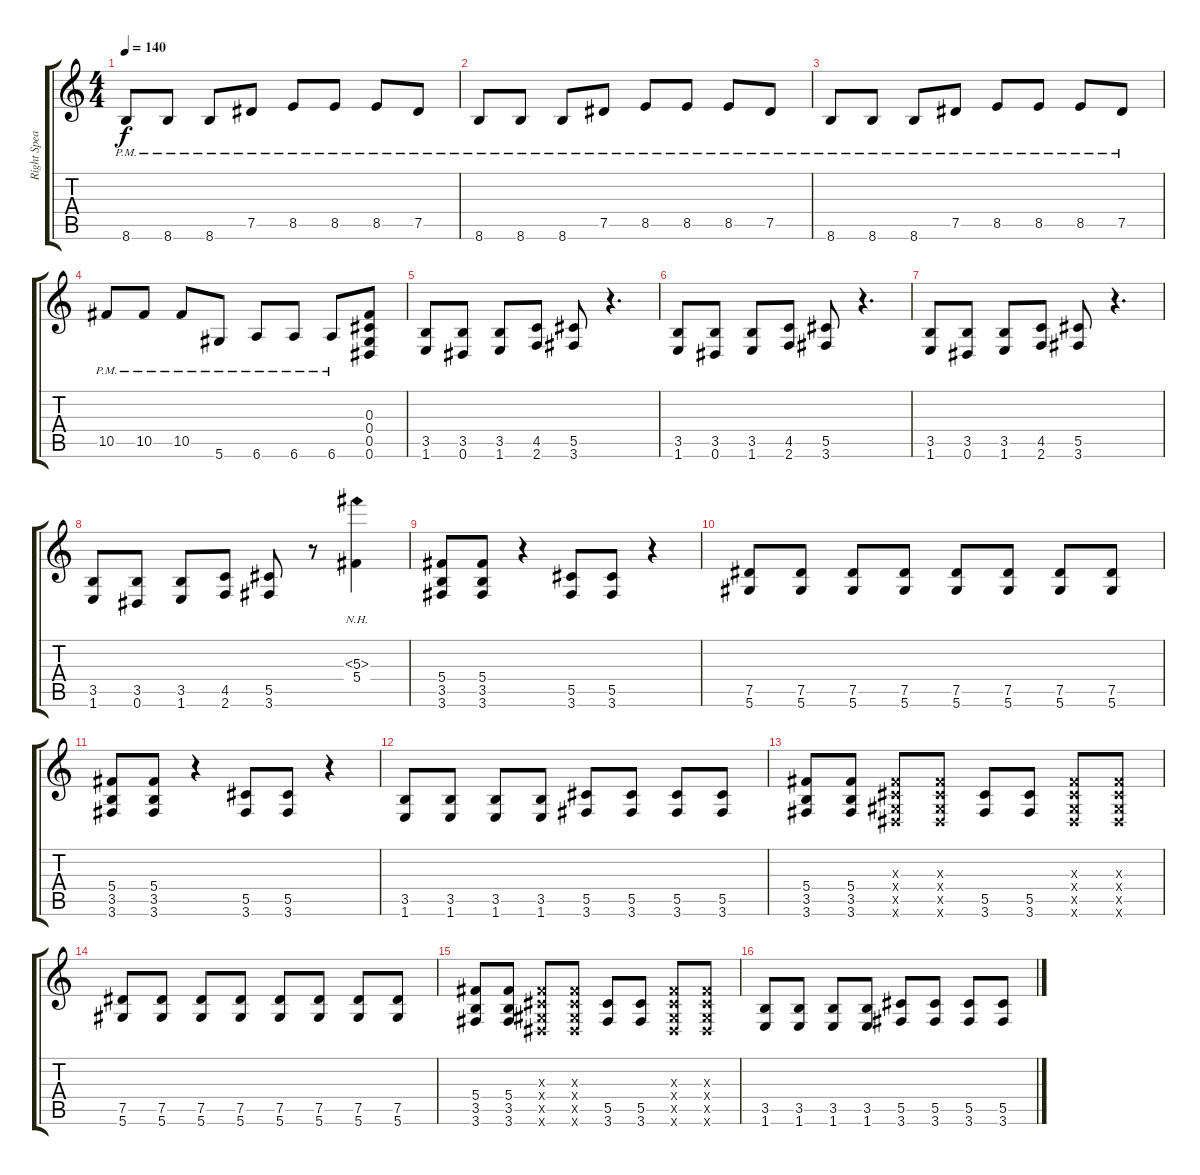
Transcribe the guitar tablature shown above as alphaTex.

\track ("Right Speaker guitar" "Right Spea") {instrument distortionguitar}
\staff {score tabs}
\tuning (Eb4 Bb3 Gb3 Db3 Ab2 Eb2) {hide}
\ts (4 4)
\tempo 140
\clef g2
\ks c
8.6{pm}.8{dy f} 8.6{pm}.8 8.6{pm}.8 7.5{pm}.8 8.5{pm}.8 8.5{pm}.8 8.5{pm}.8 7.5{pm}.8 |
8.6{pm}.8 8.6{pm}.8 8.6{pm}.8 7.5{pm}.8 8.5{pm}.8 8.5{pm}.8 8.5{pm}.8 7.5{pm}.8 |
8.6{pm}.8 8.6{pm}.8 8.6{pm}.8 7.5{pm}.8 8.5{pm}.8 8.5{pm}.8 8.5{pm}.8 7.5{pm}.8 |
10.5{pm}.8 10.5{pm}.8 10.5{pm}.8 5.6{pm}.8 6.6{pm}.8 6.6{pm}.8 6.6{pm}.8 (0.3 0.4 0.5 0.6).8 |
(3.5 1.6).8 (3.5 0.6).8 (3.5 1.6).8 (4.5 2.6).8 (5.5 3.6).8 r.4{d} |
(3.5 1.6).8 (3.5 0.6).8 (3.5 1.6).8 (4.5 2.6).8 (5.5 3.6).8 r.4{d} |
(3.5 1.6).8 (3.5 0.6).8 (3.5 1.6).8 (4.5 2.6).8 (5.5 3.6).8 r.4{d} |
(3.5 1.6).8 (3.5 0.6).8 (3.5 1.6).8 (4.5 2.6).8 (5.5 3.6).8 r.8 (5.3{nh} 5.4).4 |
(5.4 3.5 3.6).8 (5.4 3.5 3.6).8 r.4 (5.5 3.6).8 (5.5 3.6).8 r.4 |
(7.5 5.6).8 (7.5 5.6).8 (7.5 5.6).8 (7.5 5.6).8 (7.5 5.6).8 (7.5 5.6).8 (7.5 5.6).8 (7.5 5.6).8 |
(5.4 3.5 3.6).8 (5.4 3.5 3.6).8 r.4 (5.5 3.6).8 (5.5 3.6).8 r.4 |
(3.5 1.6).8 (3.5 1.6).8 (3.5 1.6).8 (3.5 1.6).8 (5.5 3.6).8 (5.5 3.6).8 (5.5 3.6).8 (5.5 3.6).8 |
(5.4 3.5 3.6).8 (5.4 3.5 3.6).8 (0.3{x} 0.4{x} 0.5{x} 0.6{x}).8 (0.3{x} 0.4{x} 0.5{x} 0.6{x}).8 (5.5 3.6).8 (5.5 3.6).8 (0.3{x} 0.4{x} 0.5{x} 0.6{x}).8 (0.3{x} 0.4{x} 0.5{x} 0.6{x}).8 |
(7.5 5.6).8 (7.5 5.6).8 (7.5 5.6).8 (7.5 5.6).8 (7.5 5.6).8 (7.5 5.6).8 (7.5 5.6).8 (7.5 5.6).8 |
(5.4 3.5 3.6).8 (5.4 3.5 3.6).8 (0.3{x} 0.4{x} 0.5{x} 0.6{x}).8 (0.3{x} 0.4{x} 0.5{x} 0.6{x}).8 (5.5 3.6).8 (5.5 3.6).8 (0.3{x} 0.4{x} 0.5{x} 0.6{x}).8 (0.3{x} 0.4{x} 0.5{x} 0.6{x}).8 |
(3.5 1.6).8 (3.5 1.6).8 (3.5 1.6).8 (3.5 1.6).8 (5.5 3.6).8 (5.5 3.6).8 (5.5 3.6).8 (5.5 3.6).8
